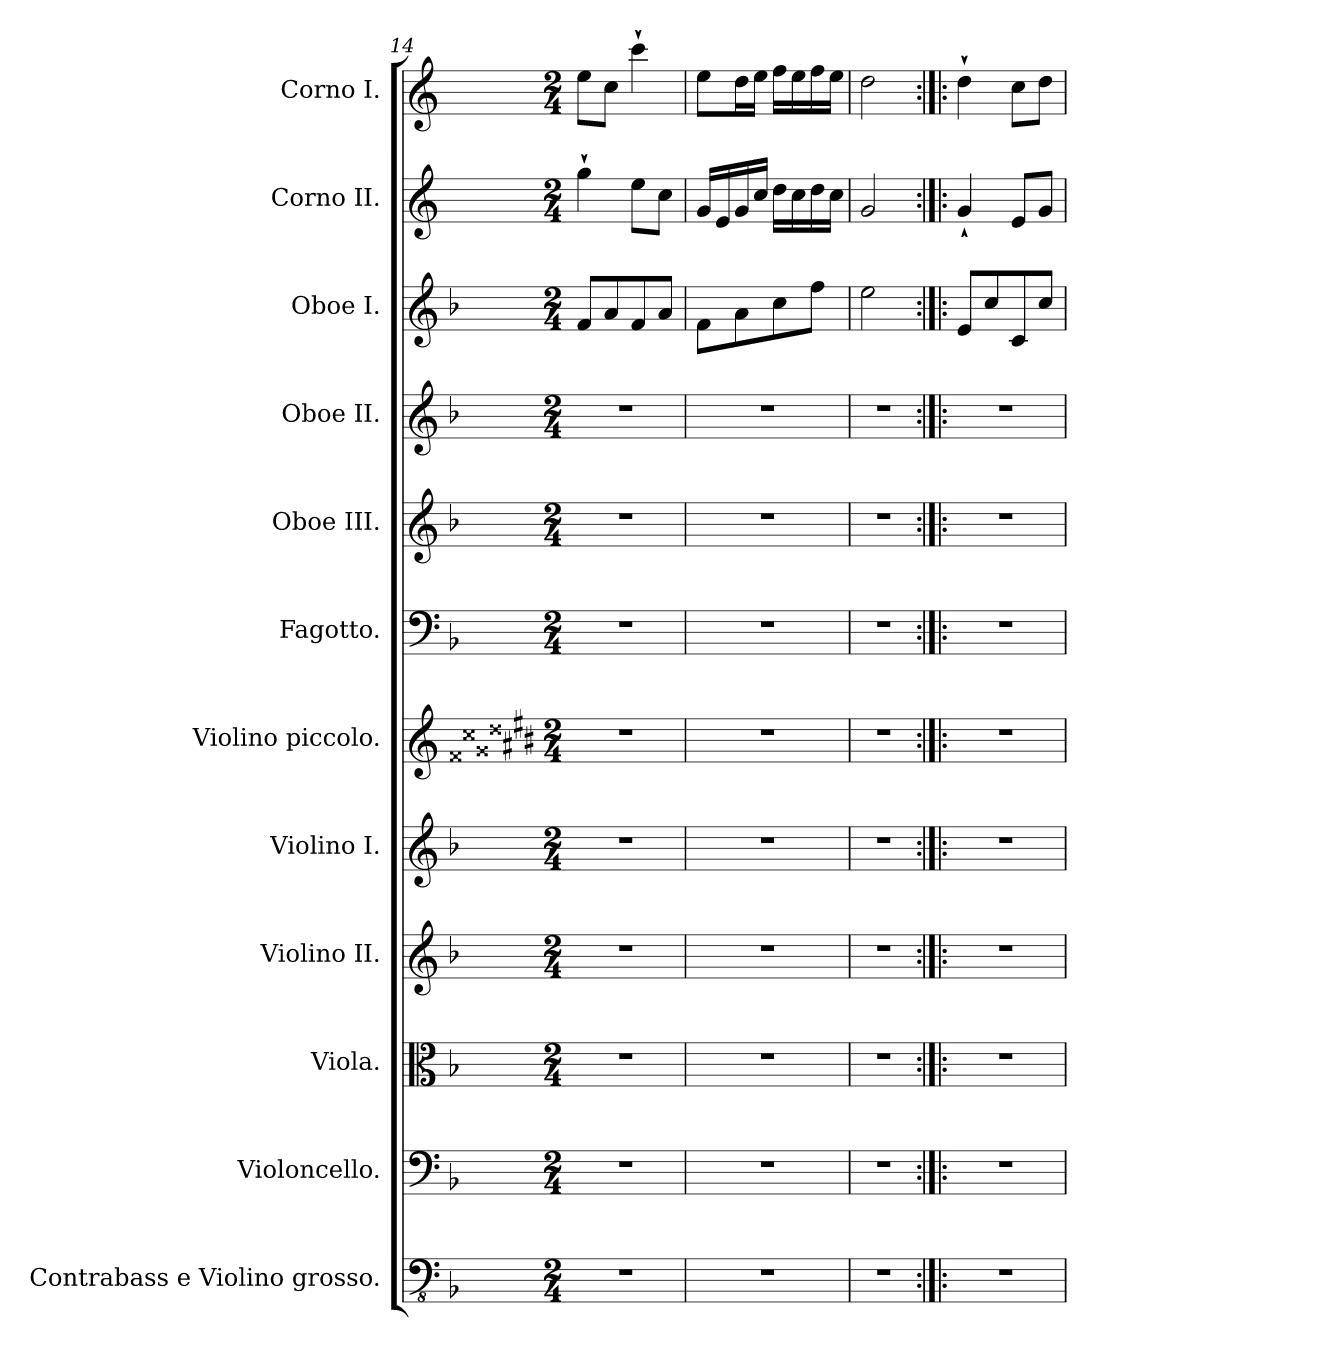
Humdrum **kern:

**kern	**kern	**kern	**kern	**kern	**kern	**kern	**kern	**kern	**kern	**kern	**kern
*part12	*part11	*part10	*part9	*part8	*part7	*part6	*part5	*part4	*part3	*part2	*part1
*staff12	*staff11	*staff10	*staff9	*staff8	*staff7	*staff6	*staff5	*staff4	*staff3	*staff2	*staff1
*I"Contrabass e Violino grosso.	*I"Violoncello.	*I"Viola.	*I"Violino II.	*I"Violino I.	*I"Violino piccolo.	*I"Fagotto.	*I"Oboe III.	*I"Oboe II.	*I"Oboe I.	*I"Corno II.	*I"Corno I.
*I'Cnb e Vln gr.	*I'Vlc.	*I'Vla.	*I'Vln II.	*I'Vln I.	*I'Vln picc.	*I'Fgt.	*I'Obe III.	*I'Obe II.	*I'Obe I.	*I'Crn II.	*I'Crn I.
*clefFv4	*clefF4	*clefC3	*clefG2	*clefG2	*clefG2	*clefF4	*clefG2	*clefG2	*clefG2	*clefG2	*clefG2
*ITrd7c12	*	*	*	*	*ITrd-1c-3	*	*	*	*	*ITrd4c7	*ITrd4c7
*k[b-]	*k[b-]	*k[b-]	*k[b-]	*k[b-]	*k[f##c##g##d##a#e#b#]	*k[b-]	*k[b-]	*k[b-]	*k[b-]	*k[b-]	*k[b-]
*M2/4	*M2/4	*M2/4	*M2/4	*M2/4	*M2/4	*M2/4	*M2/4	*M2/4	*M2/4	*M2/4	*M2/4
=14	=14	=14	=14	=14	=14	=14	=14	=14	=14	=14	=14
2r	2r	2r	2r	2r	2r	2r	2r	2r	8f/L	4cc`\	8a\L
.	.	.	.	.	.	.	.	.	8a/	.	8f\J
.	.	.	.	.	.	.	.	.	8f/	8a\L	4ff`\
.	.	.	.	.	.	.	.	.	8a/J	8f\J	.
=15	=15	=15	=15	=15	=15	=15	=15	=15	=15	=15	=15
2r	2r	2r	2r	2r	2r	2r	2r	2r	8f\L	16c/LL	8a\L
.	.	.	.	.	.	.	.	.	.	16A/	.
.	.	.	.	.	.	.	.	.	8a\	16c/	16g\L
.	.	.	.	.	.	.	.	.	.	16f/JJ	16a\JJ
.	.	.	.	.	.	.	.	.	8cc\	16g\LL	16b-\LL
.	.	.	.	.	.	.	.	.	.	16f\	16a\
.	.	.	.	.	.	.	.	.	8ff\J	16g\	16b-\
.	.	.	.	.	.	.	.	.	.	16f\JJ	16a\JJ
=16	=16	=16	=16	=16	=16	=16	=16	=16	=16	=16	=16
2r	2r	2r	2r	2r	2r	2r	2r	2r	2ee\	2c/	2g\
=17:|!|:	=17:|!|:	=17:|!|:	=17:|!|:	=17:|!|:	=17:|!|:	=17:|!|:	=17:|!|:	=17:|!|:	=17:|!|:	=17:|!|:	=17:|!|:
2r	2r	2r	2r	2r	2r	2r	2r	2r	8e/L	4c`/	4g`\
.	.	.	.	.	.	.	.	.	8cc/	.	.
.	.	.	.	.	.	.	.	.	8c/	8A/L	8f\L
.	.	.	.	.	.	.	.	.	8cc/J	8c/J	8g\J
=	=	=	=	=	=	=	=	=	=	=	=
*-	*-	*-	*-	*-	*-	*-	*-	*-	*-	*-	*-
